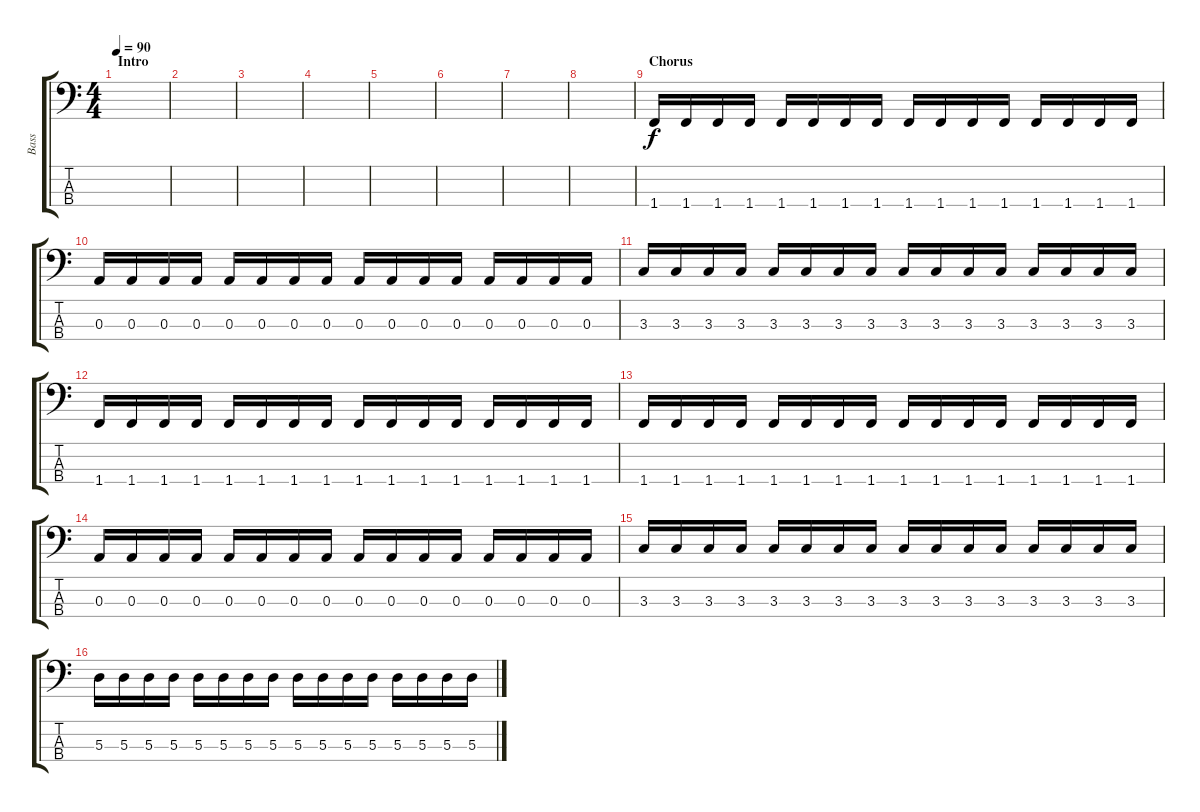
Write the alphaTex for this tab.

\track ("Bass" "Bass") {instrument electricbassfinger}
\staff {score tabs}
\tuning (G2 D2 A1 E1) {hide}
\ts (4 4)
\section ("" "Intro")
\tempo 90
\clef f4
\ks c
|
|
|
|
|
|
|
|
\section ("" "Chorus")
1.4.16 1.4.16 1.4.16 1.4.16 1.4.16 1.4.16 1.4.16 1.4.16 1.4.16 1.4.16 1.4.16 1.4.16 1.4.16 1.4.16 1.4.16 1.4.16 |
0.3.16 0.3.16 0.3.16 0.3.16 0.3.16 0.3.16 0.3.16 0.3.16 0.3.16 0.3.16 0.3.16 0.3.16 0.3.16 0.3.16 0.3.16 0.3.16 |
3.3.16 3.3.16 3.3.16 3.3.16 3.3.16 3.3.16 3.3.16 3.3.16 3.3.16 3.3.16 3.3.16 3.3.16 3.3.16 3.3.16 3.3.16 3.3.16 |
1.4.16 1.4.16 1.4.16 1.4.16 1.4.16 1.4.16 1.4.16 1.4.16 1.4.16 1.4.16 1.4.16 1.4.16 1.4.16 1.4.16 1.4.16 1.4.16 |
1.4.16 1.4.16 1.4.16 1.4.16 1.4.16 1.4.16 1.4.16 1.4.16 1.4.16 1.4.16 1.4.16 1.4.16 1.4.16 1.4.16 1.4.16 1.4.16 |
0.3.16 0.3.16 0.3.16 0.3.16 0.3.16 0.3.16 0.3.16 0.3.16 0.3.16 0.3.16 0.3.16 0.3.16 0.3.16 0.3.16 0.3.16 0.3.16 |
3.3.16 3.3.16 3.3.16 3.3.16 3.3.16 3.3.16 3.3.16 3.3.16 3.3.16 3.3.16 3.3.16 3.3.16 3.3.16 3.3.16 3.3.16 3.3.16 |
5.3.16 5.3.16 5.3.16 5.3.16 5.3.16 5.3.16 5.3.16 5.3.16 5.3.16 5.3.16 5.3.16 5.3.16 5.3.16 5.3.16 5.3.16 5.3.16
